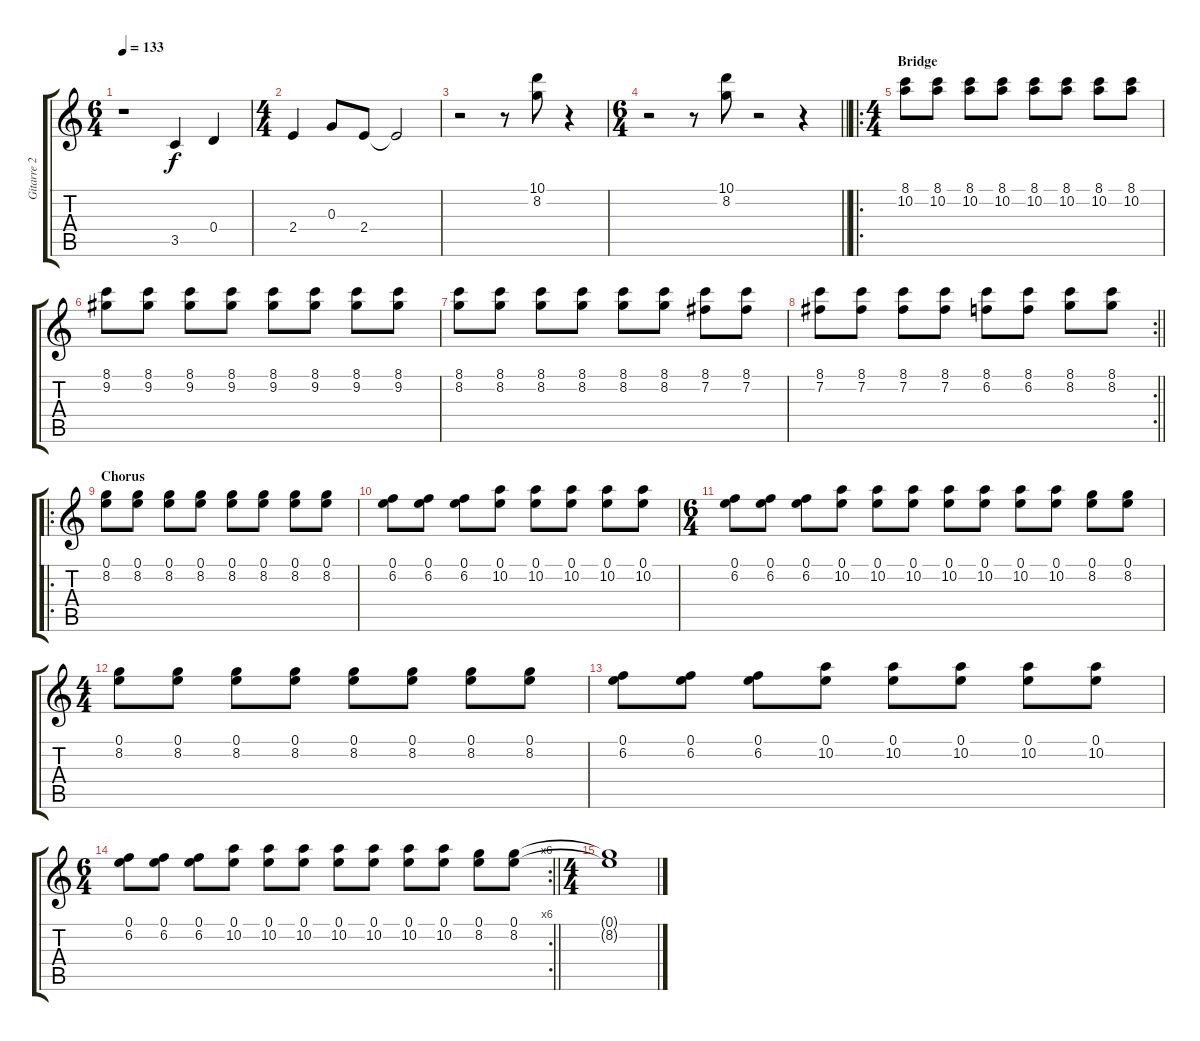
\track ("Gitarre 2" "Gitarre 2") {instrument electricguitarclean}
\staff {score tabs}
\tuning (E4 B3 G3 D3 A2 E2) {hide}
\ts (6 4)
\tempo 133
\clef g2
\ks c
r.1{dy f} 3.5.4 0.4.4 |
\ts (4 4)
2.4.4 0.3.8 2.4.8 2.4{t}.2 |
r.2 r.8 (10.1 8.2).8 r.4 |
\ts (6 4)
\barLineRight lightlight
r.2 r.8 (10.1 8.2).8 r.2 r.4 |
\ro
\ts (4 4)
\section ("" "Bridge")
(8.1 10.2).8 (8.1 10.2).8 (8.1 10.2).8 (8.1 10.2).8 (8.1 10.2).8 (8.1 10.2).8 (8.1 10.2).8 (8.1 10.2).8 |
(8.1 9.2).8 (8.1 9.2).8 (8.1 9.2).8 (8.1 9.2).8 (8.1 9.2).8 (8.1 9.2).8 (8.1 9.2).8 (8.1 9.2).8 |
(8.1 8.2).8 (8.1 8.2).8 (8.1 8.2).8 (8.1 8.2).8 (8.1 8.2).8 (8.1 8.2).8 (8.1 7.2).8 (8.1 7.2).8 |
\rc 2
\barLineRight lightlight
(8.1 7.2).8 (8.1 7.2).8 (8.1 7.2).8 (8.1 7.2).8 (8.1 6.2).8 (8.1 6.2).8 (8.1 8.2).8 (8.1 8.2).8 |
\ro
\section ("" "Chorus")
(0.1 8.2).8 (0.1 8.2).8 (0.1 8.2).8 (0.1 8.2).8 (0.1 8.2).8 (0.1 8.2).8 (0.1 8.2).8 (0.1 8.2).8 |
(0.1 6.2).8 (0.1 6.2).8 (0.1 6.2).8 (0.1 10.2).8 (0.1 10.2).8 (0.1 10.2).8 (0.1 10.2).8 (0.1 10.2).8 |
\ts (6 4)
(0.1 6.2).8 (0.1 6.2).8 (0.1 6.2).8 (0.1 10.2).8 (0.1 10.2).8 (0.1 10.2).8 (0.1 10.2).8 (0.1 10.2).8 (0.1 10.2).8 (0.1 10.2).8 (0.1 8.2).8 (0.1 8.2).8 |
\ts (4 4)
(0.1 8.2).8 (0.1 8.2).8 (0.1 8.2).8 (0.1 8.2).8 (0.1 8.2).8 (0.1 8.2).8 (0.1 8.2).8 (0.1 8.2).8 |
(0.1 6.2).8 (0.1 6.2).8 (0.1 6.2).8 (0.1 10.2).8 (0.1 10.2).8 (0.1 10.2).8 (0.1 10.2).8 (0.1 10.2).8 |
\rc 6
\ts (6 4)
\barLineRight lightlight
(0.1 6.2).8 (0.1 6.2).8 (0.1 6.2).8 (0.1 10.2).8 (0.1 10.2).8 (0.1 10.2).8 (0.1 10.2).8 (0.1 10.2).8 (0.1 10.2).8 (0.1 10.2).8 (0.1 8.2).8 (0.1 8.2).8 |
\ts (4 4)
(0.1{t} 8.2{t}).1
